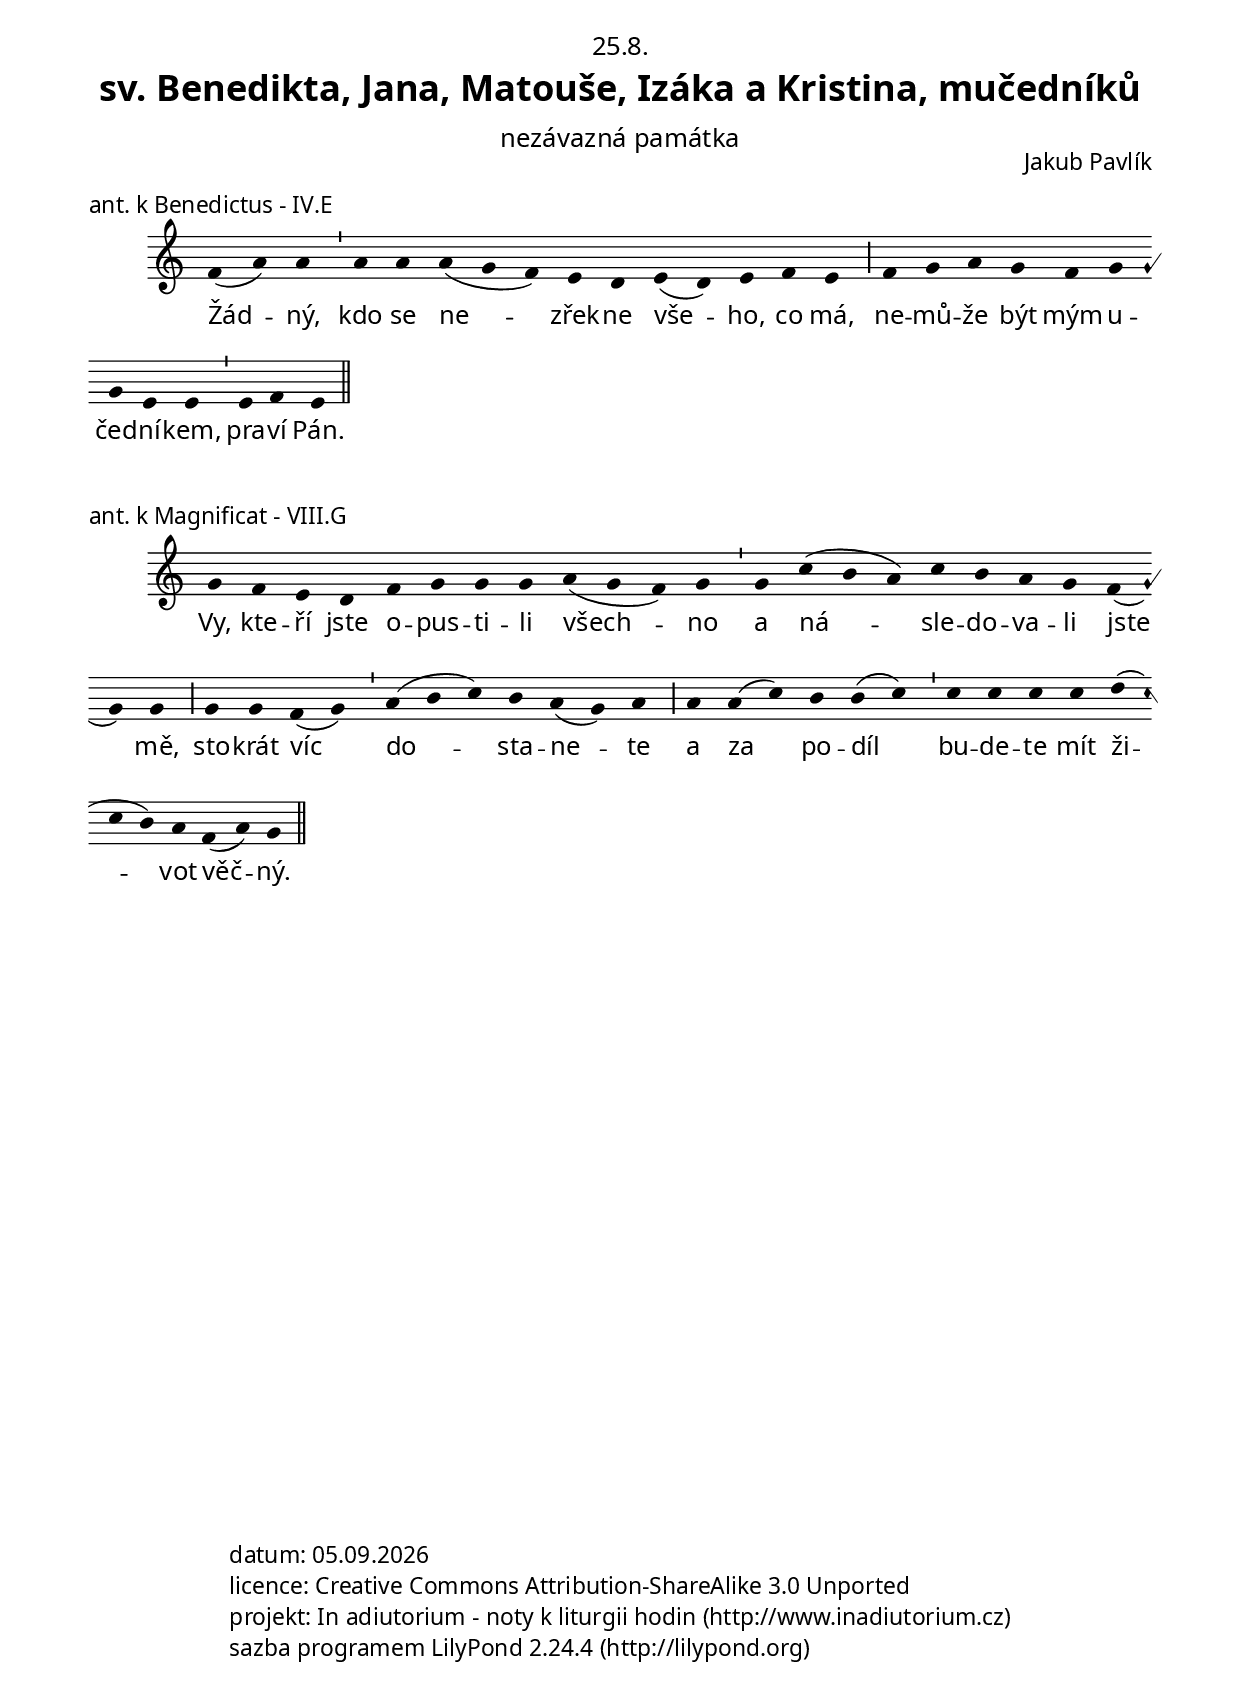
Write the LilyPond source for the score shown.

\version "2.15.40"

\include "../spolecne.ly"
\include "../dilyresponsorii.ly"

\header {
  title = \markup\titleSvatek
            "sv. Benedikta, Jana, Matouše, Izáka a Kristina, mučedníků"
            "nezávazná památka"
            25.8.
  composer = "Jakub Pavlík"
}

\score {
  \relative c' {
    \choralniRezim
    f4( a) a \barMin a a a( g f) e d e( d) e f e \barMaior
    f g a g f g g e e \barMin e f e \barFinalis
  }
  \addlyrics {
    Žád -- ný, kdo se ne -- zřek -- ne vše -- ho, co má,
    ne -- mů -- že být mým u -- čed -- ní -- kem, pra -- ví Pán.
  }
  \header {
    quid = "ant. k Benedictus"
    modus = "IV"
    differentia = "E" 
    psalmus = ""
    id = "aben"
    piece = \markup {\sestavTitulekBezZalmu}
  }
}

\score {
  \relative c'' {
    \choralniRezim
    g f e d f g g g a( g f) g \barMin
    g c( b a) c b a g f( g) g \barMaior
    g g f( g) \barMin a( b c) b a( g) a \barMaior
    a a( c) b b( c) \barMin c c c c d( c b) a f( a) g \barFinalis
  }
  \addlyrics {
    Vy, kte -- ří jste o -- pus -- ti -- li všech -- no
    a ná -- sle -- do -- va -- li jste mě,
    sto -- krát víc do -- sta -- ne -- te 
    a za po -- díl bu -- de -- te mít ži -- vot věč -- ný.
  }
  \header {
    quid = "ant. k Magnificat"
    modus = "VIII"
    differentia = "G" 
    psalmus = ""
    id = "amag"
    piece = \markup {\sestavTitulekBezZalmu}
  }
}